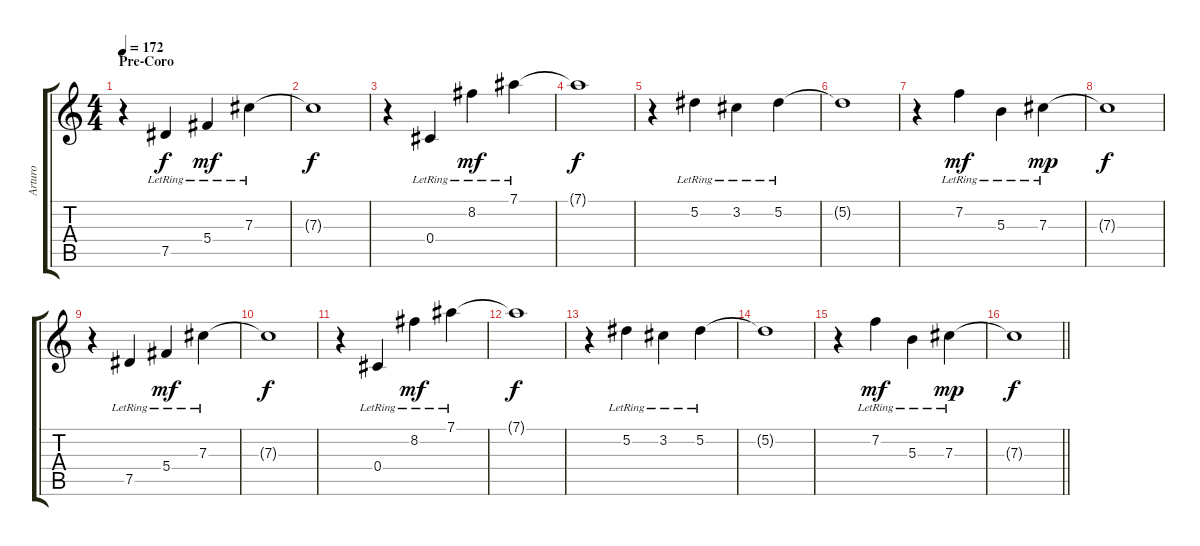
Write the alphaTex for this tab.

\track ("Arturo" "Arturo") {instrument overdrivenguitar}
\staff {score tabs}
\tuning (Eb4 Bb3 Gb3 Db3 Ab2 Eb2) {hide}
\ts (4 4)
\section ("" "Pre-Coro")
\tempo 172
\clef g2
\ks c
r.4{dy mf instrument electricguitarjazz} 7.5{lr}.4{dy f} 5.4{lr}.4{dy mf} 7.3{lr}.4 |
7.3{t}.1{dy f} |
r.4 0.4{lr}.4 8.2{lr}.4{dy mf} 7.1{lr}.4 |
7.1{t}.1{dy f} |
r.4 5.2{lr}.4 3.2{lr}.4 5.2{lr}.4 |
5.2{t}.1 |
r.4 7.2{lr}.4{dy mf} 5.3{lr}.4 7.3{lr}.4{dy mp} |
7.3{t}.1{dy f} |
r.4 7.5{lr}.4 5.4{lr}.4{dy mf} 7.3{lr}.4 |
7.3{t}.1{dy f} |
r.4 0.4{lr}.4 8.2{lr}.4{dy mf} 7.1{lr}.4 |
7.1{t}.1{dy f} |
r.4 5.2{lr}.4 3.2{lr}.4 5.2{lr}.4 |
5.2{t}.1 |
r.4 7.2{lr}.4{dy mf} 5.3{lr}.4 7.3{lr}.4{dy mp} |
\barLineRight lightlight
7.3{t}.1{dy f}
